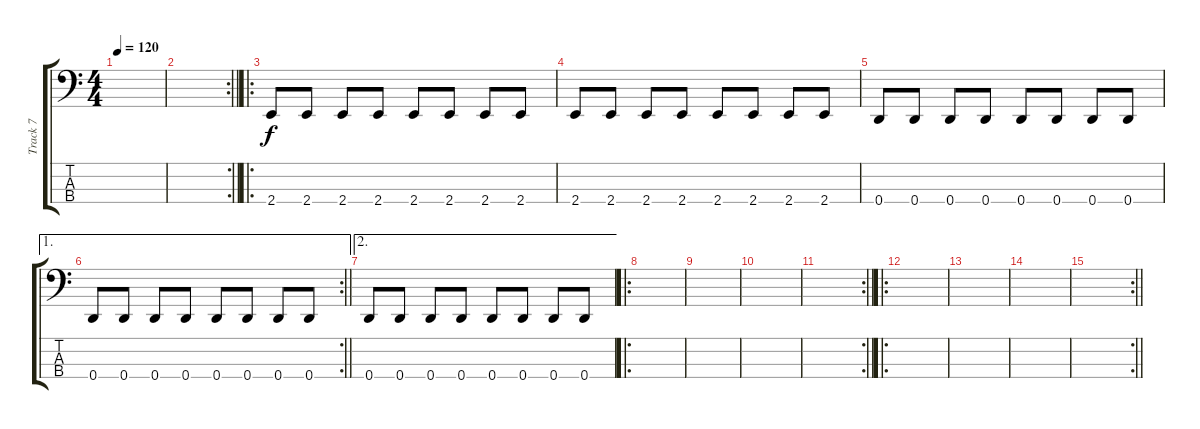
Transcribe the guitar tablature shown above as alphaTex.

\track ("Track 7" "Track 7") {instrument electricbasspick}
\staff {score tabs}
\tuning (G2 D2 A1 D1) {hide}
\ts (4 4)
\tempo 120
\clef f4
\ks c
|
\rc 2
\barLineRight lightlight
|
\ro
2.4.8 2.4.8 2.4.8 2.4.8 2.4.8 2.4.8 2.4.8 2.4.8 |
2.4.8 2.4.8 2.4.8 2.4.8 2.4.8 2.4.8 2.4.8 2.4.8 |
0.4.8 0.4.8 0.4.8 0.4.8 0.4.8 0.4.8 0.4.8 0.4.8 |
\ae 1
\rc 2
\barLineRight lightlight
0.4.8 0.4.8 0.4.8 0.4.8 0.4.8 0.4.8 0.4.8 0.4.8 |
\ae 2
0.4.8 0.4.8 0.4.8 0.4.8 0.4.8 0.4.8 0.4.8 0.4.8 |
\ro
|
|
|
\rc 2
\barLineRight lightlight
|
\ro
|
|
|
\rc 2
\barLineRight lightlight
